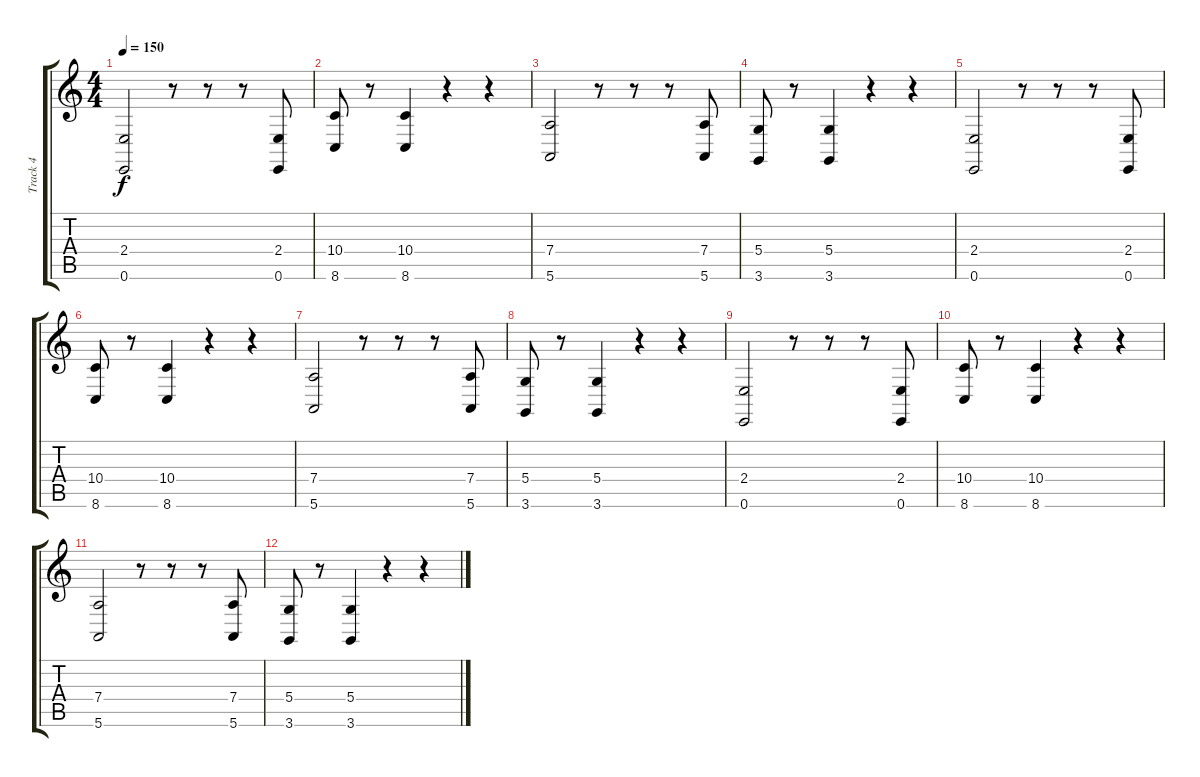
\track ("Track 4" "Track 4") {instrument trumpet}
\staff {score tabs}
\tuning (E4 B3 G3 D3 A2 E2) {hide}
\ts (4 4)
\tempo 150
\clef g2
\ks c
(2.4 0.6).2{dy f} r.8 r.8 r.8 (2.4 0.6).8 |
(10.4 8.6).8 r.8 (10.4 8.6).4 r.4 r.4 |
(7.4 5.6).2 r.8 r.8 r.8 (7.4 5.6).8 |
(5.4 3.6).8 r.8 (5.4 3.6).4 r.4 r.4 |
(2.4 0.6).2 r.8 r.8 r.8 (2.4 0.6).8 |
(10.4 8.6).8 r.8 (10.4 8.6).4 r.4 r.4 |
(7.4 5.6).2 r.8 r.8 r.8 (7.4 5.6).8 |
(5.4 3.6).8 r.8 (5.4 3.6).4 r.4 r.4 |
(2.4 0.6).2 r.8 r.8 r.8 (2.4 0.6).8 |
(10.4 8.6).8 r.8 (10.4 8.6).4 r.4 r.4 |
(7.4 5.6).2 r.8 r.8 r.8 (7.4 5.6).8 |
(5.4 3.6).8 r.8 (5.4 3.6).4 r.4 r.4
